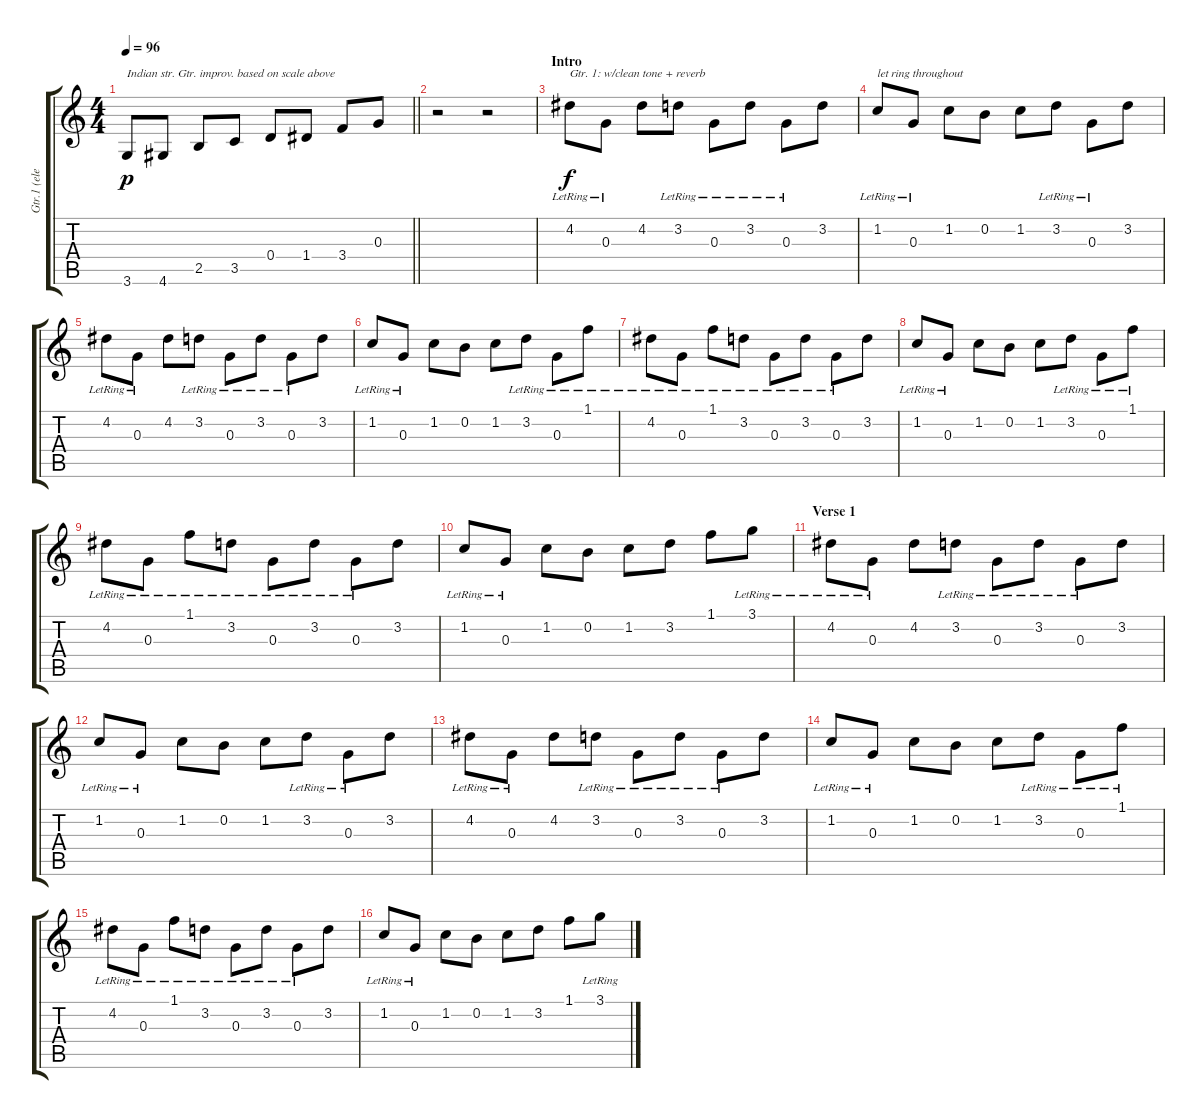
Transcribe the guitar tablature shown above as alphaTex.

\track ("Gtr.1 (elec.)" "Gtr.1 (ele") {instrument electricguitarclean}
\staff {score tabs}
\tuning (E4 B3 G3 D3 A2 E2) {hide}
\ts (4 4)
\tempo 96
\clef g2
\barLineRight lightlight
\ks c
3.6.8{txt "Indian str. Gtr. improv. based on scale above" dy p instrument electricguitarclean} 4.6.8 2.5.8 3.5.8 0.4.8 1.4.8 3.4.8 0.3.8 |
r.2 r.2 |
\section ("" "Intro")
4.2{lr}.8{txt "Gtr. 1: w/clean tone + reverb" dy f} 0.3{lr}.8 4.2.8 3.2{lr}.8 0.3{lr}.8 3.2{lr}.8 0.3{lr}.8 3.2.8 |
1.2{lr}.8{txt "let ring throughout"} 0.3{lr}.8 1.2.8 0.2.8 1.2.8 3.2{lr}.8 0.3{lr}.8 3.2.8 |
4.2{lr}.8 0.3{lr}.8 4.2.8 3.2{lr}.8 0.3{lr}.8 3.2{lr}.8 0.3{lr}.8 3.2.8 |
1.2{lr}.8 0.3{lr}.8 1.2.8 0.2.8 1.2.8 3.2{lr}.8 0.3{lr}.8 1.1{lr}.8 |
4.2{lr}.8 0.3{lr}.8 1.1{lr}.8 3.2{lr}.8 0.3{lr}.8 3.2{lr}.8 0.3{lr}.8 3.2.8 |
1.2{lr}.8 0.3{lr}.8 1.2.8 0.2.8 1.2.8 3.2{lr}.8 0.3{lr}.8 1.1{lr}.8 |
4.2{lr}.8 0.3{lr}.8 1.1{lr}.8 3.2{lr}.8 0.3{lr}.8 3.2{lr}.8 0.3{lr}.8 3.2.8 |
1.2{lr}.8 0.3{lr}.8 1.2.8 0.2.8 1.2.8 3.2.8 1.1.8 3.1{lr}.8 |
\section ("" "Verse 1")
4.2{lr}.8 0.3{lr}.8 4.2.8 3.2{lr}.8 0.3{lr}.8 3.2{lr}.8 0.3{lr}.8 3.2.8 |
1.2{lr}.8 0.3{lr}.8 1.2.8 0.2.8 1.2.8 3.2{lr}.8 0.3{lr}.8 3.2.8 |
4.2{lr}.8 0.3{lr}.8 4.2.8 3.2{lr}.8 0.3{lr}.8 3.2{lr}.8 0.3{lr}.8 3.2.8 |
1.2{lr}.8 0.3{lr}.8 1.2.8 0.2.8 1.2.8 3.2{lr}.8 0.3{lr}.8 1.1{lr}.8 |
4.2{lr}.8 0.3{lr}.8 1.1{lr}.8 3.2{lr}.8 0.3{lr}.8 3.2{lr}.8 0.3{lr}.8 3.2.8 |
1.2{lr}.8 0.3{lr}.8 1.2.8 0.2.8 1.2.8 3.2.8 1.1.8 3.1{lr}.8
